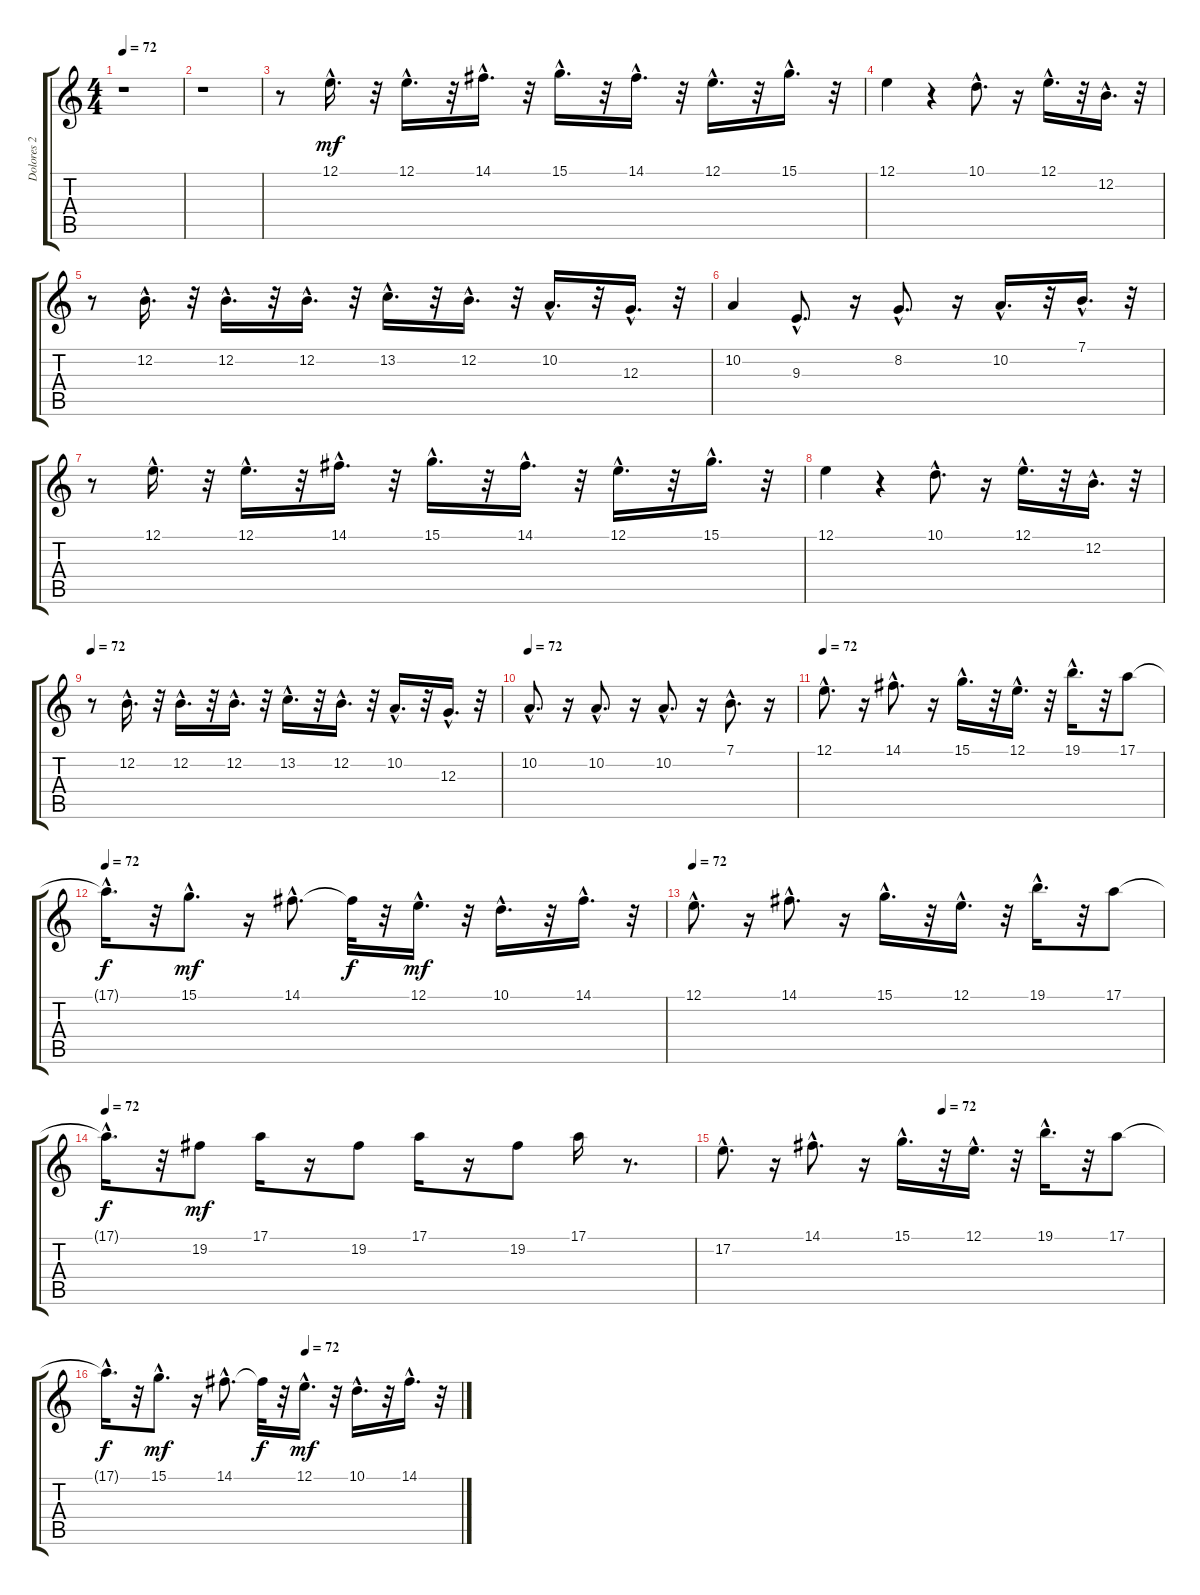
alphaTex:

\track ("Dolores 2" "Dolores 2") {instrument pad3polysynth}
\staff {score tabs}
\tuning (E4 B3 G3 D3 A2 E2) {hide}
\ts (4 4)
\tempo 72
\clef g2
\ks c
r.1{dy mf} |
r.1 |
r.8 12.1{hac}.16{d} r.32 12.1{hac}.16{d} r.32 14.1{hac}.16{d} r.32 15.1{hac}.16{d} r.32 14.1{hac}.16{d} r.32 12.1{hac}.16{d} r.32 15.1{hac}.16{d} r.32 |
12.1.4 r.4 10.1{hac}.8{d} r.16 12.1{hac}.16{d} r.32 12.2{hac}.16{d} r.32 |
r.8 12.2{hac}.16{d} r.32 12.2{hac}.16{d} r.32 12.2{hac}.16{d} r.32 13.2{hac}.16{d} r.32 12.2{hac}.16{d} r.32 10.2{hac}.16{d} r.32 12.3{hac}.16{d} r.32 |
10.2.4 9.3{hac}.8{d} r.16 8.2{hac}.8{d} r.16 10.2{hac}.16{d} r.32 7.1{hac}.16{d} r.32 |
r.8 12.1{hac}.16{d} r.32 12.1{hac}.16{d} r.32 14.1{hac}.16{d} r.32 15.1{hac}.16{d} r.32 14.1{hac}.16{d} r.32 12.1{hac}.16{d} r.32 15.1{hac}.16{d} r.32 |
12.1.4 r.4 10.1{hac}.8{d} r.16 12.1{hac}.16{d} r.32 12.2{hac}.16{d} r.32 |
\tempo 72
r.8 12.2{hac}.16{d} r.32 12.2{hac}.16{d} r.32 12.2{hac}.16{d} r.32 13.2{hac}.16{d} r.32 12.2{hac}.16{d} r.32 10.2{hac}.16{d} r.32 12.3{hac}.16{d} r.32 |
\tempo 72
10.2{hac}.8{d} r.16 10.2{hac}.8{d} r.16 10.2{hac}.8{d} r.16 7.1{hac}.8{d} r.16 |
\tempo 72
12.1{hac}.8{d} r.16 14.1{hac}.8{d} r.16 15.1{hac}.16{d} r.32 12.1{hac}.16{d} r.32 19.1{hac}.16{d} r.32 17.1.8 |
\tempo 72
17.1{hac t}.16{d dy f} r.32 15.1{hac}.8{d dy mf} r.16 14.1{hac}.8{d} 14.1{t}.32{dy f} r.32 12.1{hac}.16{d dy mf} r.32 10.1{hac}.16{d} r.32 14.1{hac}.16{d} r.32 |
\tempo 72
12.1{hac}.8{d} r.16 14.1{hac}.8{d} r.16 15.1{hac}.16{d} r.32 12.1{hac}.16{d} r.32 19.1{hac}.16{d} r.32 17.1.8 |
\tempo 72
17.1{hac t}.16{d dy f} r.32 19.2.8{dy mf} 17.1.16 r.16 19.2.8 17.1.16 r.16 19.2.8 17.1.16 r.8{d} |
\tempo (72 0.5)
17.2{hac}.8{d} r.16 14.1{hac}.8{d} r.16 15.1{hac}.16{d} r.32 12.1{hac}.16{d} r.32 19.1{hac}.16{d} r.32 17.1.8 |
\tempo (72 0.5625)
17.1{hac t}.16{d dy f} r.32 15.1{hac}.8{d dy mf} r.16 14.1{hac}.8{d} 14.1{t}.32{dy f} r.32 12.1{hac}.16{d dy mf} r.32 10.1{hac}.16{d} r.32 14.1{hac}.16{d} r.32
